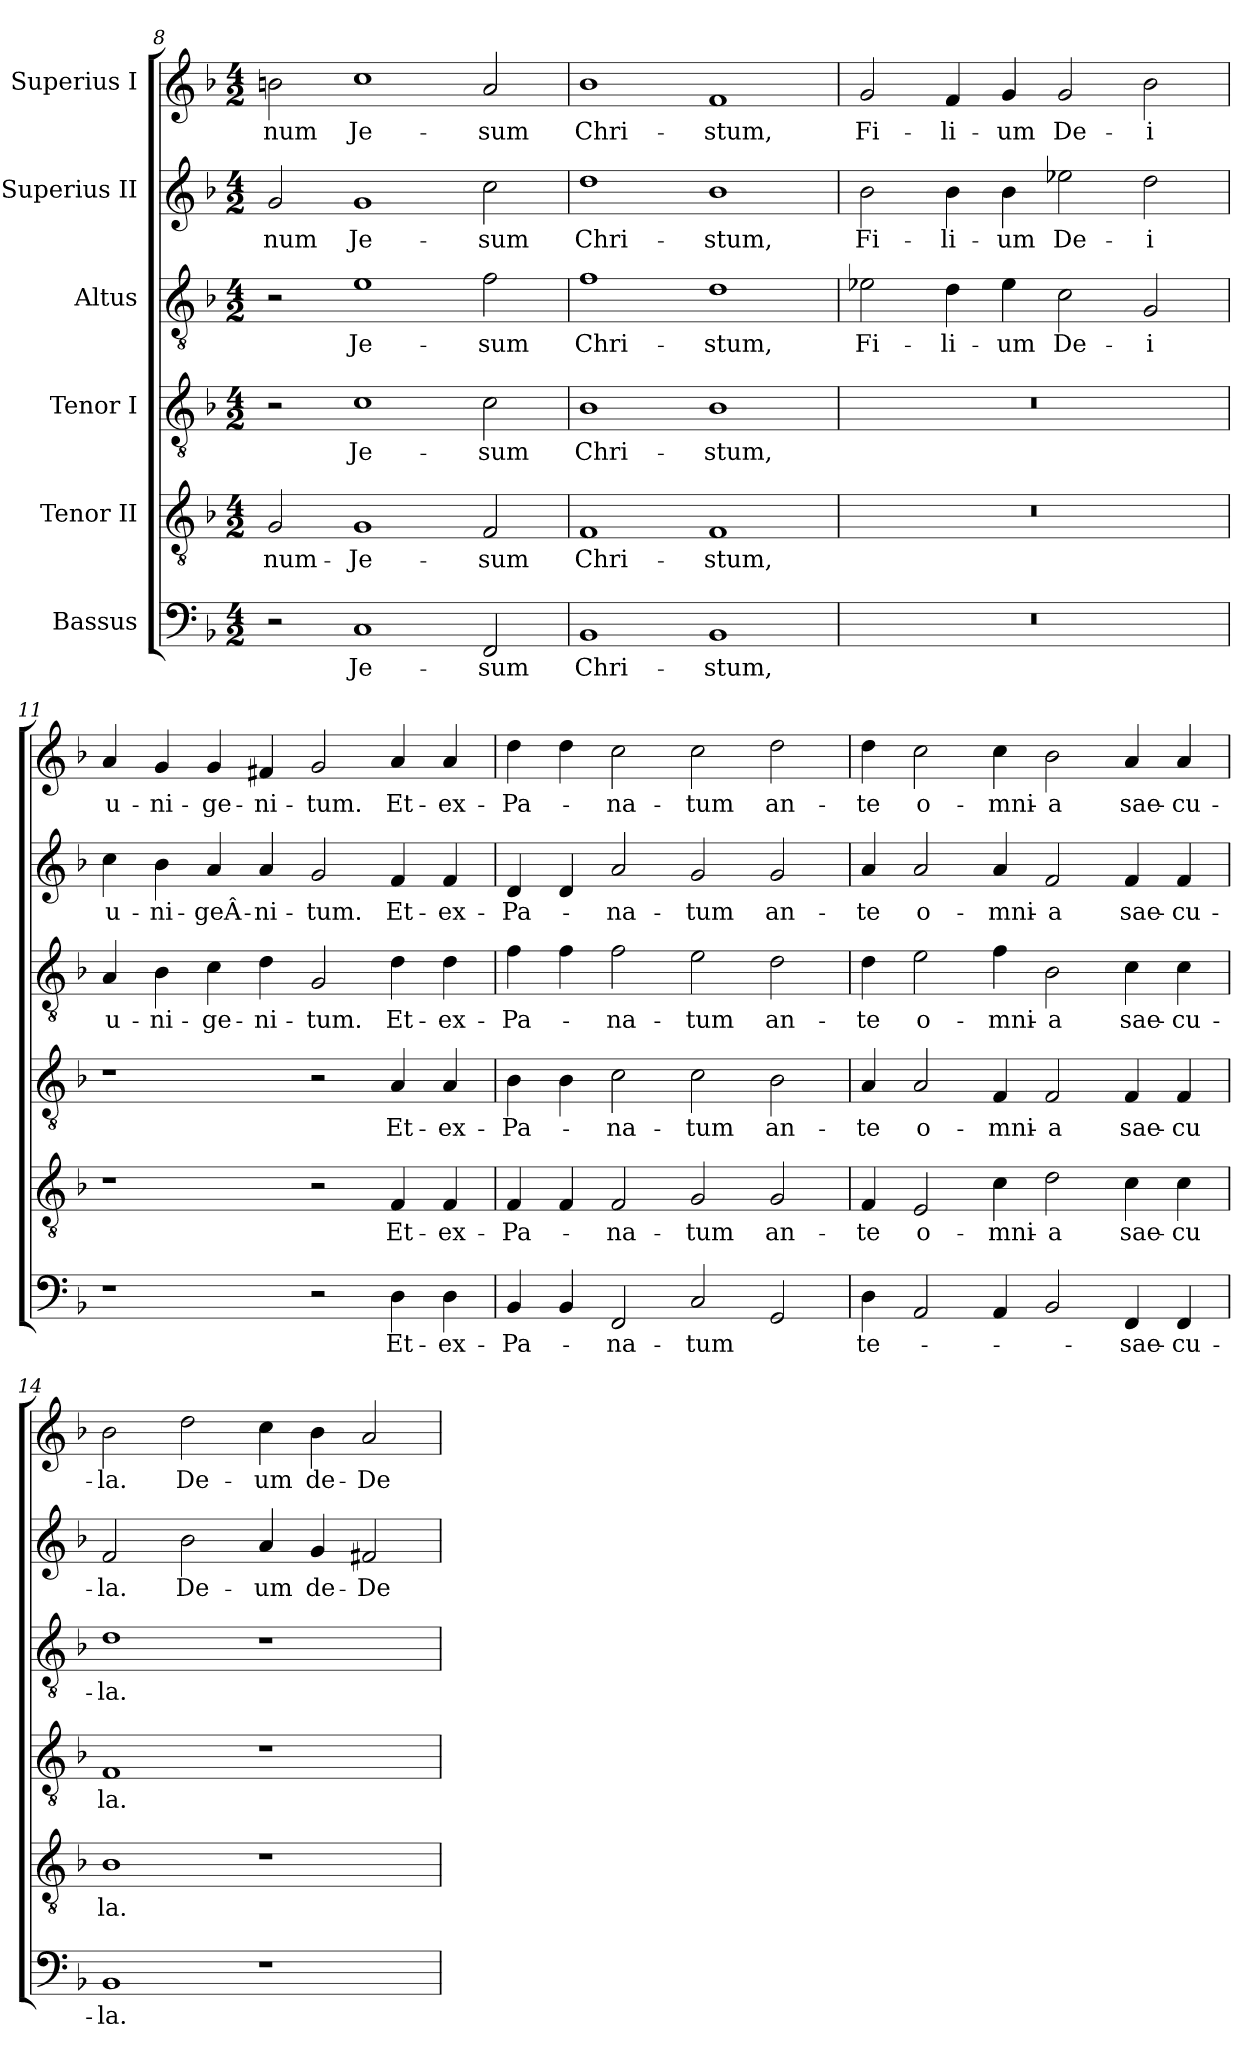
**kern	**text	**kern	**text	**kern	**text	**kern	**text	**kern	**text	**kern	**text
*part6	*part6	*part5	*part5	*part4	*part4	*part3	*part3	*part2	*part2	*part1	*part1
*staff6	*staff6	*staff5	*staff5	*staff4	*staff4	*staff3	*staff3	*staff2	*staff2	*staff1	*staff1
*I"Bassus	*	*I"Tenor II	*	*I"Tenor I	*	*I"Altus	*	*I"Superius II	*	*I"Superius I	*
*clefF4	*	*clefGv2	*	*clefGv2	*	*clefGv2	*	*clefG2	*	*clefG2	*
*k[b-]	*	*k[b-]	*	*k[b-]	*	*k[b-]	*	*k[b-]	*	*k[b-]	*
*M4/2	*	*M4/2	*	*M4/2	*	*M4/2	*	*M4/2	*	*M4/2	*
=8	=8	=8	=8	=8	=8	=8	=8	=8	=8	=8	=8
2r	.	2G/	num-	2r	.	2r	.	2g/	-num	2bn\	-num
1C/	Je-	1G/	Je-	1c/	Je-	1e/	Je-	1g/	Je-	1cc/	Je-
2FF/	-sum	2F/	-sum	2c\	-sum	2f\	-sum	2cc\	-sum	2a/	-sum
=9	=9	=9	=9	=9	=9	=9	=9	=9	=9	=9	=9
1BB-/	Chri-	1F/	Chri-	1B-\	Chri-	1f/	Chri-	1dd/	Chri-	1b-\	Chri-
1BB-/	-stum,	1F/	-stum,	1B-\	-stum,	1d/	-stum,	1b-\	-stum,	1f/	-stum,
=10	=10	=10	=10	=10	=10	=10	=10	=10	=10	=10	=10
0r	.	0r	.	0r	.	2e-X\	Fi-	2b-\	Fi-	2g/	Fi-
.	.	.	.	.	.	4d\	-li-	4b-\	-li-	4f/	-li-
.	.	.	.	.	.	4e-\	-um	4b-\	-um	4g/	-um
.	.	.	.	.	.	2c\	De-	2ee-X\	De-	2g/	De-
.	.	.	.	.	.	2G/	-i	2dd\	-i	2b-\	-i
=11	=11	=11	=11	=11	=11	=11	=11	=11	=11	=11	=11
1r	.	1r	.	1r	.	4A/	u-	4cc\	u-	4a/	u-
.	.	.	.	.	.	4B-\	-ni-	4b-\	-ni-	4g/	-ni-
.	.	.	.	.	.	4c\	-ge-	4a/	-geÂ­-	4g/	-ge-
.	.	.	.	.	.	4d\	-ni-	4a/	-ni-	4f#X/	-ni-
2r	.	2r	.	2r	.	2G/	-tum.	2g/	-tum.	2g/	-tum.
4D\	Et-	4F/	Et-	4A/	Et-	4d\	Et-	4f/	Et-	4a/	Et-
4D\	ex-	4F/	ex-	4A/	ex-	4d\	ex-	4f/	ex-	4a/	ex-
=12	=12	=12	=12	=12	=12	=12	=12	=12	=12	=12	=12
4BB-/	Pa-	4F/	Pa-	4B-\	Pa-	4f\	Pa-	4d/	Pa-	4dd\	Pa-
4BB-/	.	4F/	.	4B-\	.	4f\	.	4d/	.	4dd\	.
2FF/	-na-	2F/	-na-	2c\	-na-	2f\	-na-	2a/	-na-	2cc\	-na-
2C/	-tum	2G/	-tum	2c\	-tum	2e\	-tum	2g/	-tum	2cc\	-tum
2GG/	.	2G/	an-	2B-\	an-	2d\	an-	2g/	an-	2dd\	an-
=13	=13	=13	=13	=13	=13	=13	=13	=13	=13	=13	=13
4D\	te-	4F/	-te	4A/	-te	4d\	-te	4a/	-te	4dd\	-te
2AA/	.	2E/	o-	2A/	o-	2e\	o-	2a/	o-	2cc\	o-
4AA/	.	4c\	-mni-	4F/	-mni-	4f\	-mni-	4a/	-mni-	4cc\	-mni-
2BB-/	.	2d\	-a	2F/	-a	2B-\	-a	2f/	-a	2b-\	-a
4FF/	sae-	4c\	sae-	4F/	sae-	4c\	sae-	4f/	sae-	4a/	sae-
4FF/	-cu-	4c\	-cu	4F/	-cu	4c\	-cu-	4f/	-cu-	4a/	-cu-
=14	=14	=14	=14	=14	=14	=14	=14	=14	=14	=14	=14
1BB-/	-la.	1B-\	la.-	1F/	la.-	1d/	-la.	2f/	-la.	2b-\	-la.
.	.	.	.	.	.	.	.	2b-\	De-	2dd\	De-
1r	.	1r	.	1r	.	1r	.	4a/	-um	4cc\	-um
.	.	.	.	.	.	.	.	4g/	de-	4b-\	de-
.	.	.	.	.	.	.	.	2f#X/	De-	2a/	De-
=	=	=	=	=	=	=	=	=	=	=	=
*-	*-	*-	*-	*-	*-	*-	*-	*-	*-	*-	*-
